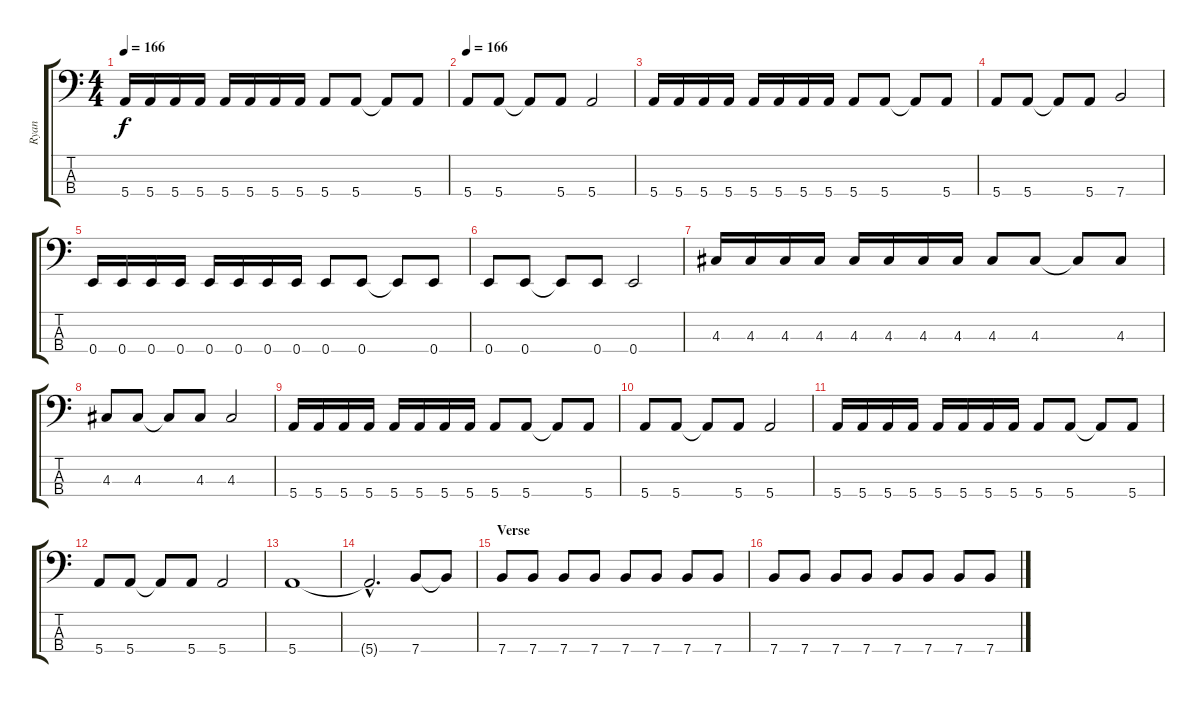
\track ("Ryan" "Ryan") {instrument electricbassfinger}
\staff {score tabs}
\tuning (G2 D2 A1 E1) {hide}
\ts (4 4)
\tempo 166
\clef f4
\ks c
5.4.16{dy f} 5.4.16 5.4.16 5.4.16 5.4.16 5.4.16 5.4.16 5.4.16 5.4.8 5.4.8 5.4{t}.8 5.4.8 |
\tempo 166
5.4.8 5.4.8 5.4{t}.8 5.4.8 5.4.2 |
5.4.16 5.4.16 5.4.16 5.4.16 5.4.16 5.4.16 5.4.16 5.4.16 5.4.8 5.4.8 5.4{t}.8 5.4.8 |
5.4.8 5.4.8 5.4{t}.8 5.4.8 7.4.2 |
0.4.16 0.4.16 0.4.16 0.4.16 0.4.16 0.4.16 0.4.16 0.4.16 0.4.8 0.4.8 0.4{t}.8 0.4.8 |
0.4.8 0.4.8 0.4{t}.8 0.4.8 0.4.2 |
4.3.16 4.3.16 4.3.16 4.3.16 4.3.16 4.3.16 4.3.16 4.3.16 4.3.8 4.3.8 4.3{t}.8 4.3.8 |
4.3.8 4.3.8 4.3{t}.8 4.3.8 4.3.2 |
5.4.16 5.4.16 5.4.16 5.4.16 5.4.16 5.4.16 5.4.16 5.4.16 5.4.8 5.4.8 5.4{t}.8 5.4.8 |
5.4.8 5.4.8 5.4{t}.8 5.4.8 5.4.2 |
5.4.16 5.4.16 5.4.16 5.4.16 5.4.16 5.4.16 5.4.16 5.4.16 5.4.8 5.4.8 5.4{t}.8 5.4.8 |
5.4.8 5.4.8 5.4{t}.8 5.4.8 5.4.2 |
5.4.1 |
5.4{hac t}.2{d} 7.4.8 7.4{t}.8 |
\section ("" "Verse")
7.4.8 7.4.8 7.4.8 7.4.8 7.4.8 7.4.8 7.4.8 7.4.8 |
7.4.8 7.4.8 7.4.8 7.4.8 7.4.8 7.4.8 7.4.8 7.4.8
